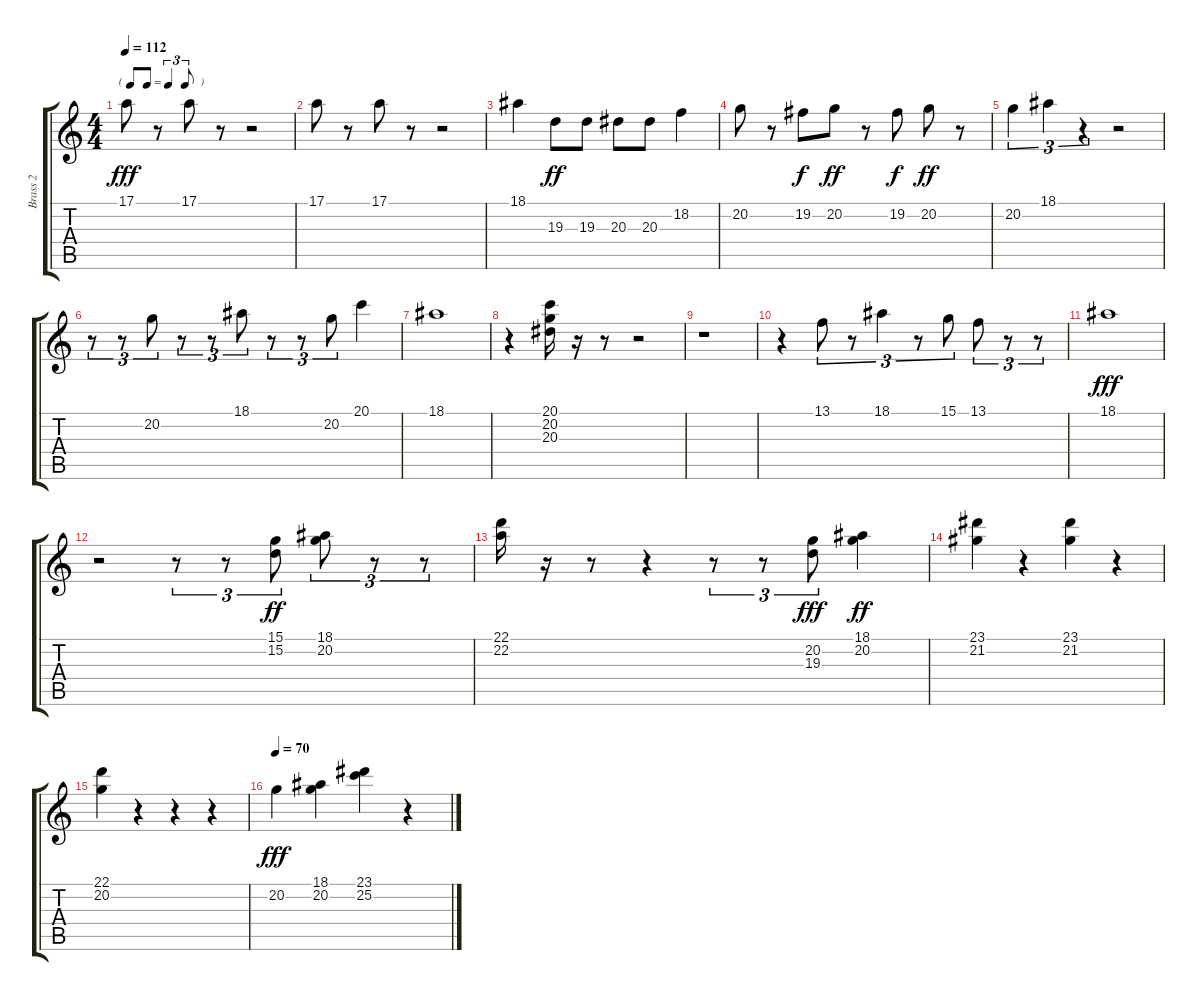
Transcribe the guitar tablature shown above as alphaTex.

\track ("Brass 2" "Brass 2") {instrument brasssection}
\staff {score tabs}
\tuning (E4 B3 G3 D3 A2 E2) {hide}
\ts (4 4)
\tf triplet8th
\tempo 112
\clef g2
\ks c
17.1.8{dy fff} r.8 17.1.8 r.8 r.2 |
17.1.8 r.8 17.1.8 r.8 r.2 |
18.1.4 19.3.8{dy ff} 19.3.8 20.3.8 20.3.8 18.2.4 |
20.2.8 r.8 19.2.8{dy f} 20.2.8{dy ff} r.8 19.2.8{dy f} 20.2.8{dy ff} r.8 |
20.2.4{tu (3 2)} 18.1.4{tu (3 2)} r.4{tu (3 2)} r.2 |
r.8{tu (3 2)} r.8{tu (3 2)} 20.2.8{tu (3 2)} r.8{tu (3 2)} r.8{tu (3 2)} 18.1.8{tu (3 2)} r.8{tu (3 2)} r.8{tu (3 2)} 20.2.8{tu (3 2)} 20.1.4 |
18.1.1 |
r.4 (20.1 20.2 20.3).16 r.16 r.8 r.2 |
r.1 |
r.4 13.1.8{tu (3 2)} r.8{tu (3 2)} 18.1.4{tu (3 2)} r.8{tu (3 2)} 15.1.8{tu (3 2)} 13.1.8{tu (3 2)} r.8{tu (3 2)} r.8{tu (3 2)} |
18.1.1{dy fff} |
r.2 r.8{tu (3 2)} r.8{tu (3 2)} (15.1 15.2).8{tu (3 2) dy ff} (18.1 20.2).8{tu (3 2)} r.8{tu (3 2)} r.8{tu (3 2)} |
(22.1 22.2).16 r.16 r.8 r.4 r.8{tu (3 2)} r.8{tu (3 2)} (20.2 19.3).8{tu (3 2) dy fff} (18.1 20.2).4{dy ff} |
(23.1 21.2).4 r.4 (23.1 21.2).4 r.4 |
(22.1 20.2).4 r.4 r.4 r.4 |
\tempo 70
20.2.4{dy fff} (18.1 20.2).4 (23.1 25.2).4 r.4
